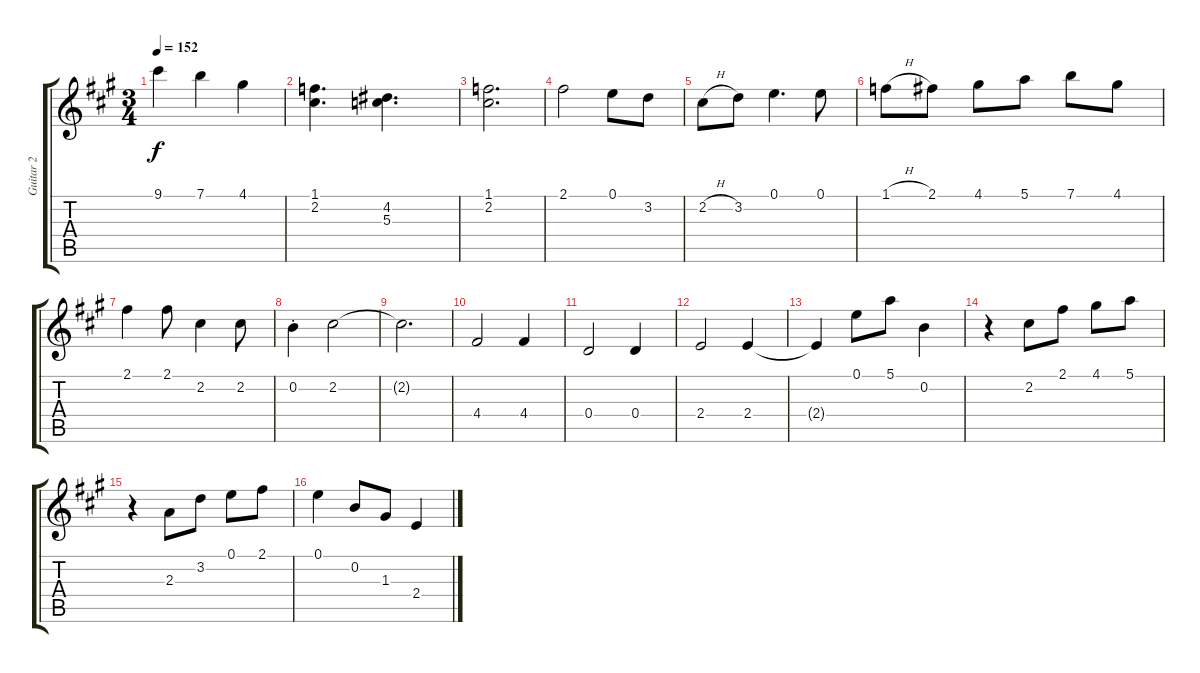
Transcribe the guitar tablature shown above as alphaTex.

\track ("Guitar 2" "Guitar 2") {instrument acousticguitarnylon}
\staff {score tabs}
\tuning (E4 B3 G3 D3 A2 E2) {hide}
\ts (3 4)
\tempo 152
\clef g2
\ks a
9.1.4{dy f} 7.1.4 4.1.4 |
(1.1 2.2).4{d} (4.2 5.3).4{d} |
(1.1 2.2).2{d} |
2.1.2 0.1.8 3.2.8 |
2.2{h}.8 3.2.8 0.1.4{d} 0.1.8 |
1.1{h}.8 2.1.8 4.1.8 5.1.8 7.1.8 4.1.8 |
2.1.4 2.1.8 2.2.4 2.2.8 |
0.2{st}.4 2.2.2 |
2.2{t}.2{d} |
4.4.2 4.4.4 |
0.4.2 0.4.4 |
2.4.2 2.4.4 |
2.4{t}.4 0.1.8 5.1.8 0.2.4 |
r.4 2.2.8 2.1.8 4.1.8 5.1.8 |
r.4 2.3.8 3.2.8 0.1.8 2.1.8 |
0.1.4 0.2.8 1.3.8 2.4.4
